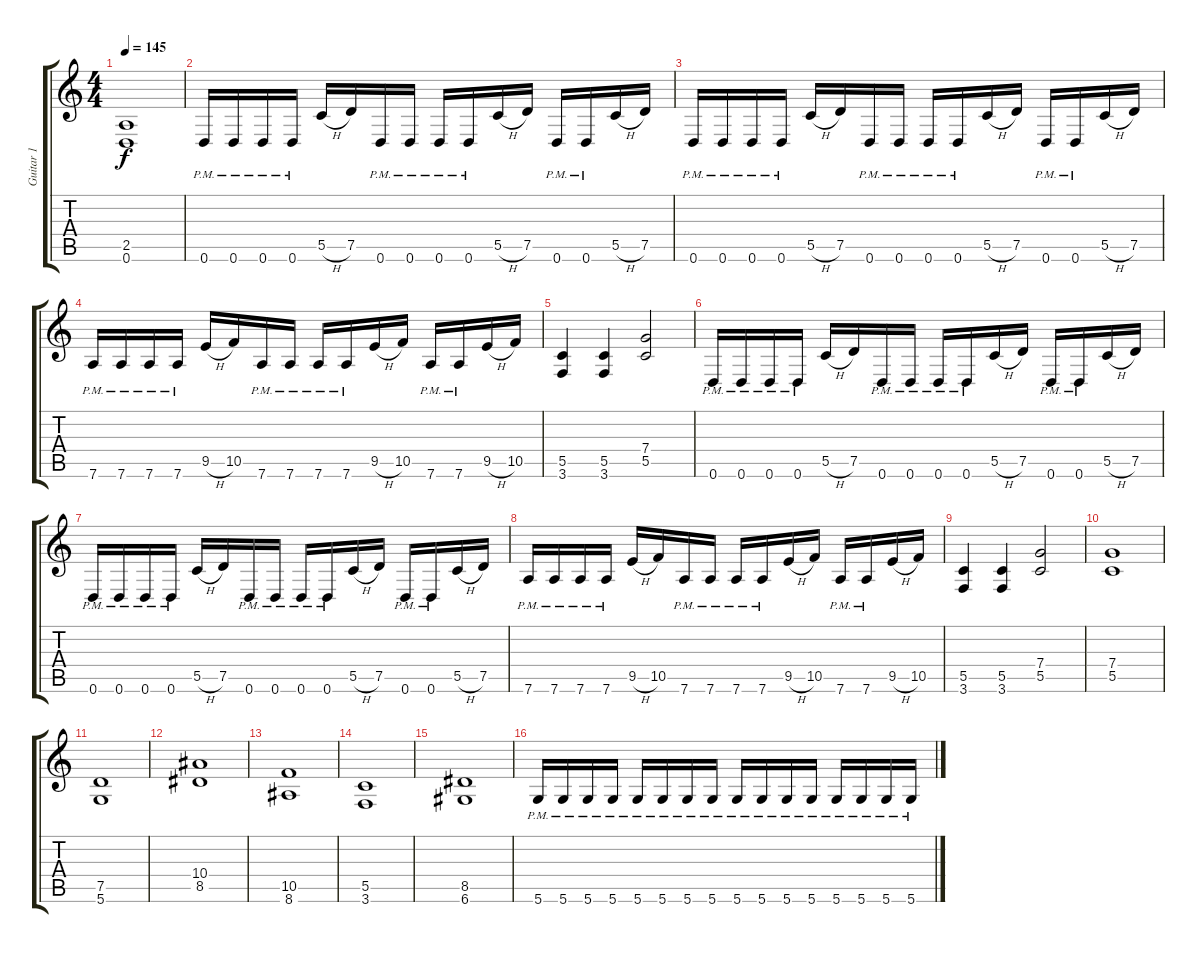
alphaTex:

\track ("Guitar 1" "Guitar 1") {instrument distortionguitar}
\staff {score tabs}
\tuning (D4 A3 F3 C3 G2 D2) {hide}
\ts (4 4)
\tempo 145
\clef g2
\ks c
(2.5{t} 0.6{t}).1{dy f} |
0.6{pm}.16 0.6{pm}.16 0.6{pm}.16 0.6{pm}.16 5.5{h}.16 7.5.16 0.6{pm}.16 0.6{pm}.16 0.6{pm}.16 0.6{pm}.16 5.5{h}.16 7.5.16 0.6{pm}.16 0.6{pm}.16 5.5{h}.16 7.5.16 |
0.6{pm}.16 0.6{pm}.16 0.6{pm}.16 0.6{pm}.16 5.5{h}.16 7.5.16 0.6{pm}.16 0.6{pm}.16 0.6{pm}.16 0.6{pm}.16 5.5{h}.16 7.5.16 0.6{pm}.16 0.6{pm}.16 5.5{h}.16 7.5.16 |
7.6{pm}.16 7.6{pm}.16 7.6{pm}.16 7.6{pm}.16 9.5{h}.16 10.5.16 7.6{pm}.16 7.6{pm}.16 7.6{pm}.16 7.6{pm}.16 9.5{h}.16 10.5.16 7.6{pm}.16 7.6{pm}.16 9.5{h}.16 10.5.16 |
(5.5 3.6).4 (5.5 3.6).4 (7.4 5.5).2 |
0.6{pm}.16 0.6{pm}.16 0.6{pm}.16 0.6{pm}.16 5.5{h}.16 7.5.16 0.6{pm}.16 0.6{pm}.16 0.6{pm}.16 0.6{pm}.16 5.5{h}.16 7.5.16 0.6{pm}.16 0.6{pm}.16 5.5{h}.16 7.5.16 |
0.6{pm}.16 0.6{pm}.16 0.6{pm}.16 0.6{pm}.16 5.5{h}.16 7.5.16 0.6{pm}.16 0.6{pm}.16 0.6{pm}.16 0.6{pm}.16 5.5{h}.16 7.5.16 0.6{pm}.16 0.6{pm}.16 5.5{h}.16 7.5.16 |
7.6{pm}.16 7.6{pm}.16 7.6{pm}.16 7.6{pm}.16 9.5{h}.16 10.5.16 7.6{pm}.16 7.6{pm}.16 7.6{pm}.16 7.6{pm}.16 9.5{h}.16 10.5.16 7.6{pm}.16 7.6{pm}.16 9.5{h}.16 10.5.16 |
(5.5 3.6).4 (5.5 3.6).4 (7.4 5.5).2 |
(7.4 5.5).1 |
(7.5 5.6).1 |
(10.4 8.5).1 |
(10.5 8.6).1 |
(5.5 3.6).1 |
(8.5 6.6).1 |
5.6{pm}.16 5.6{pm}.16 5.6{pm}.16 5.6{pm}.16 5.6{pm}.16 5.6{pm}.16 5.6{pm}.16 5.6{pm}.16 5.6{pm}.16 5.6{pm}.16 5.6{pm}.16 5.6{pm}.16 5.6{pm}.16 5.6{pm}.16 5.6{pm}.16 5.6{pm}.16
